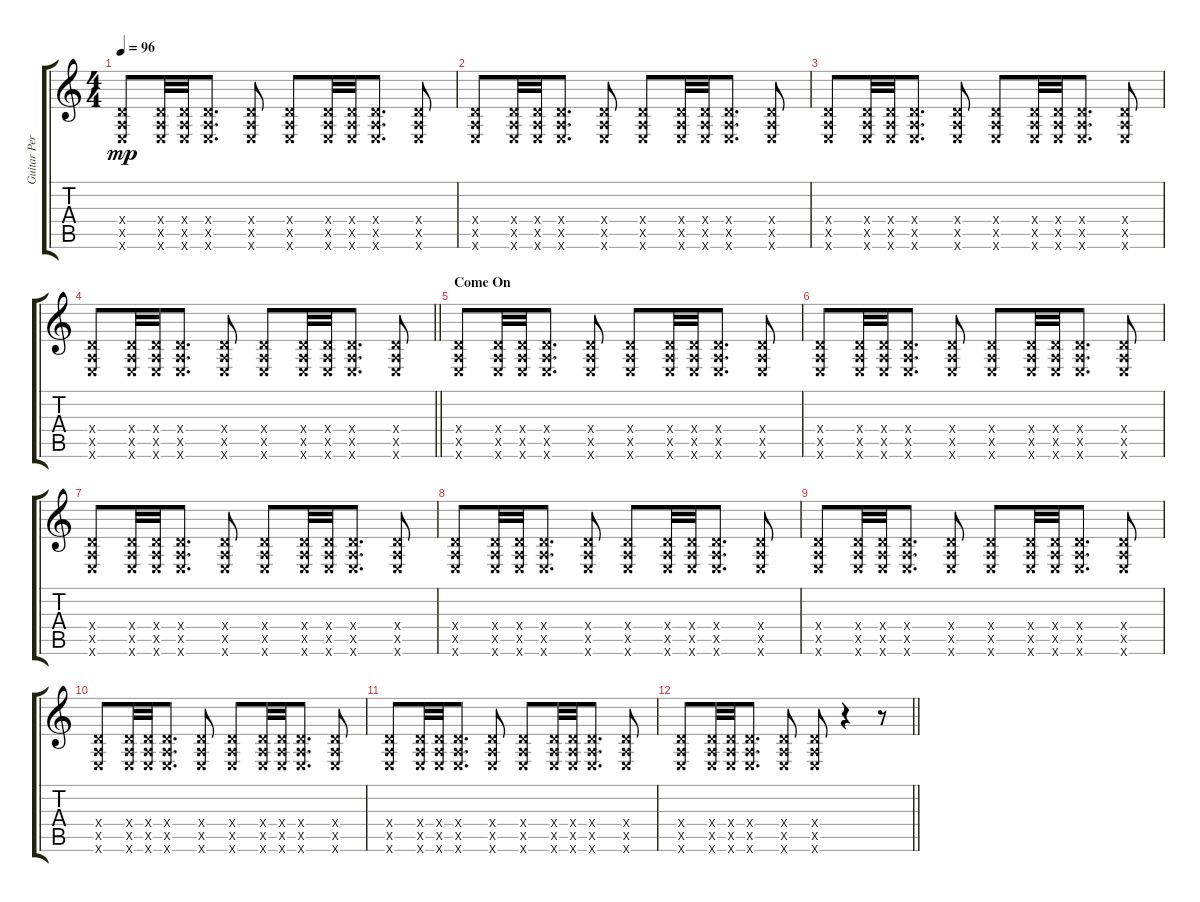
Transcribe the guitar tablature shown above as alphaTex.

\track ("Guitar Percussion" "Guitar Per") {instrument acousticguitarsteel}
\staff {score tabs}
\tuning (E4 B3 G3 D3 A2 E2) {hide}
\ts (4 4)
\tempo 96
\clef g2
\ks c
(0.4{x} 0.5{x} 0.6{x}).8{dy mp} (0.4{x} 0.5{x} 0.6{x}).32 (0.4{x} 0.5{x} 0.6{x}).32 (0.4{x} 0.5{x} 0.6{x}).8{d} (0.4{x} 0.5{x} 0.6{x}).8 (0.4{x} 0.5{x} 0.6{x}).8 (0.4{x} 0.5{x} 0.6{x}).32 (0.4{x} 0.5{x} 0.6{x}).32 (0.4{x} 0.5{x} 0.6{x}).8{d} (0.4{x} 0.5{x} 0.6{x}).8 |
(0.4{x} 0.5{x} 0.6{x}).8 (0.4{x} 0.5{x} 0.6{x}).32 (0.4{x} 0.5{x} 0.6{x}).32 (0.4{x} 0.5{x} 0.6{x}).8{d} (0.4{x} 0.5{x} 0.6{x}).8 (0.4{x} 0.5{x} 0.6{x}).8 (0.4{x} 0.5{x} 0.6{x}).32 (0.4{x} 0.5{x} 0.6{x}).32 (0.4{x} 0.5{x} 0.6{x}).8{d} (0.4{x} 0.5{x} 0.6{x}).8 |
(0.4{x} 0.5{x} 0.6{x}).8 (0.4{x} 0.5{x} 0.6{x}).32 (0.4{x} 0.5{x} 0.6{x}).32 (0.4{x} 0.5{x} 0.6{x}).8{d} (0.4{x} 0.5{x} 0.6{x}).8 (0.4{x} 0.5{x} 0.6{x}).8 (0.4{x} 0.5{x} 0.6{x}).32 (0.4{x} 0.5{x} 0.6{x}).32 (0.4{x} 0.5{x} 0.6{x}).8{d} (0.4{x} 0.5{x} 0.6{x}).8 |
\barLineRight lightlight
(0.4{x} 0.5{x} 0.6{x}).8 (0.4{x} 0.5{x} 0.6{x}).32 (0.4{x} 0.5{x} 0.6{x}).32 (0.4{x} 0.5{x} 0.6{x}).8{d} (0.4{x} 0.5{x} 0.6{x}).8 (0.4{x} 0.5{x} 0.6{x}).8 (0.4{x} 0.5{x} 0.6{x}).32 (0.4{x} 0.5{x} 0.6{x}).32 (0.4{x} 0.5{x} 0.6{x}).8{d} (0.4{x} 0.5{x} 0.6{x}).8 |
\section ("" "Come On")
(0.4{x} 0.5{x} 0.6{x}).8 (0.4{x} 0.5{x} 0.6{x}).32 (0.4{x} 0.5{x} 0.6{x}).32 (0.4{x} 0.5{x} 0.6{x}).8{d} (0.4{x} 0.5{x} 0.6{x}).8 (0.4{x} 0.5{x} 0.6{x}).8 (0.4{x} 0.5{x} 0.6{x}).32 (0.4{x} 0.5{x} 0.6{x}).32 (0.4{x} 0.5{x} 0.6{x}).8{d} (0.4{x} 0.5{x} 0.6{x}).8 |
(0.4{x} 0.5{x} 0.6{x}).8 (0.4{x} 0.5{x} 0.6{x}).32 (0.4{x} 0.5{x} 0.6{x}).32 (0.4{x} 0.5{x} 0.6{x}).8{d} (0.4{x} 0.5{x} 0.6{x}).8 (0.4{x} 0.5{x} 0.6{x}).8 (0.4{x} 0.5{x} 0.6{x}).32 (0.4{x} 0.5{x} 0.6{x}).32 (0.4{x} 0.5{x} 0.6{x}).8{d} (0.4{x} 0.5{x} 0.6{x}).8 |
(0.4{x} 0.5{x} 0.6{x}).8 (0.4{x} 0.5{x} 0.6{x}).32 (0.4{x} 0.5{x} 0.6{x}).32 (0.4{x} 0.5{x} 0.6{x}).8{d} (0.4{x} 0.5{x} 0.6{x}).8 (0.4{x} 0.5{x} 0.6{x}).8 (0.4{x} 0.5{x} 0.6{x}).32 (0.4{x} 0.5{x} 0.6{x}).32 (0.4{x} 0.5{x} 0.6{x}).8{d} (0.4{x} 0.5{x} 0.6{x}).8 |
(0.4{x} 0.5{x} 0.6{x}).8 (0.4{x} 0.5{x} 0.6{x}).32 (0.4{x} 0.5{x} 0.6{x}).32 (0.4{x} 0.5{x} 0.6{x}).8{d} (0.4{x} 0.5{x} 0.6{x}).8 (0.4{x} 0.5{x} 0.6{x}).8 (0.4{x} 0.5{x} 0.6{x}).32 (0.4{x} 0.5{x} 0.6{x}).32 (0.4{x} 0.5{x} 0.6{x}).8{d} (0.4{x} 0.5{x} 0.6{x}).8 |
(0.4{x} 0.5{x} 0.6{x}).8 (0.4{x} 0.5{x} 0.6{x}).32 (0.4{x} 0.5{x} 0.6{x}).32 (0.4{x} 0.5{x} 0.6{x}).8{d} (0.4{x} 0.5{x} 0.6{x}).8 (0.4{x} 0.5{x} 0.6{x}).8 (0.4{x} 0.5{x} 0.6{x}).32 (0.4{x} 0.5{x} 0.6{x}).32 (0.4{x} 0.5{x} 0.6{x}).8{d} (0.4{x} 0.5{x} 0.6{x}).8 |
(0.4{x} 0.5{x} 0.6{x}).8 (0.4{x} 0.5{x} 0.6{x}).32 (0.4{x} 0.5{x} 0.6{x}).32 (0.4{x} 0.5{x} 0.6{x}).8{d} (0.4{x} 0.5{x} 0.6{x}).8 (0.4{x} 0.5{x} 0.6{x}).8 (0.4{x} 0.5{x} 0.6{x}).32 (0.4{x} 0.5{x} 0.6{x}).32 (0.4{x} 0.5{x} 0.6{x}).8{d} (0.4{x} 0.5{x} 0.6{x}).8 |
(0.4{x} 0.5{x} 0.6{x}).8 (0.4{x} 0.5{x} 0.6{x}).32 (0.4{x} 0.5{x} 0.6{x}).32 (0.4{x} 0.5{x} 0.6{x}).8{d} (0.4{x} 0.5{x} 0.6{x}).8 (0.4{x} 0.5{x} 0.6{x}).8 (0.4{x} 0.5{x} 0.6{x}).32 (0.4{x} 0.5{x} 0.6{x}).32 (0.4{x} 0.5{x} 0.6{x}).8{d} (0.4{x} 0.5{x} 0.6{x}).8 |
\barLineRight lightlight
(0.4{x} 0.5{x} 0.6{x}).8 (0.4{x} 0.5{x} 0.6{x}).32 (0.4{x} 0.5{x} 0.6{x}).32 (0.4{x} 0.5{x} 0.6{x}).8{d} (0.4{x} 0.5{x} 0.6{x}).8 (0.4{x} 0.5{x} 0.6{x}).8 r.4 r.8
